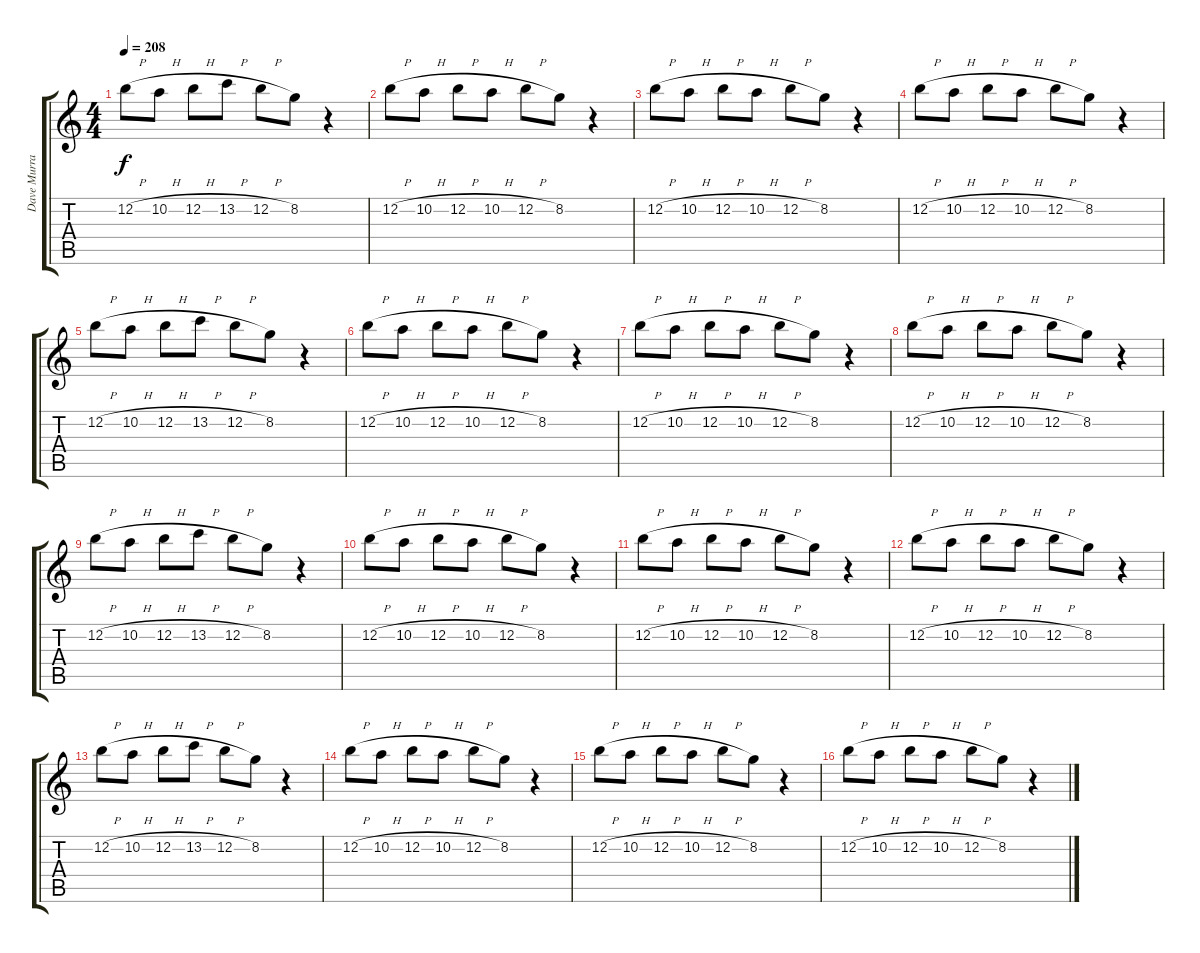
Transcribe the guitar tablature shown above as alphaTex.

\track ("Dave Murray" "Dave Murra") {instrument overdrivenguitar}
\staff {score tabs}
\tuning (E4 B3 G3 D3 A2 E2) {hide}
\ts (4 4)
\tempo 208
\clef g2
\ks c
12.2{h}.8{dy f} 10.2{h}.8 12.2{h}.8 13.2{h}.8 12.2{h}.8 8.2.8 r.4 |
12.2{h}.8 10.2{h}.8 12.2{h}.8 10.2{h}.8 12.2{h}.8 8.2.8 r.4 |
12.2{h}.8 10.2{h}.8 12.2{h}.8 10.2{h}.8 12.2{h}.8 8.2.8 r.4 |
12.2{h}.8 10.2{h}.8 12.2{h}.8 10.2{h}.8 12.2{h}.8 8.2.8 r.4 |
12.2{h}.8 10.2{h}.8 12.2{h}.8 13.2{h}.8 12.2{h}.8 8.2.8 r.4 |
12.2{h}.8 10.2{h}.8 12.2{h}.8 10.2{h}.8 12.2{h}.8 8.2.8 r.4 |
12.2{h}.8 10.2{h}.8 12.2{h}.8 10.2{h}.8 12.2{h}.8 8.2.8 r.4 |
12.2{h}.8 10.2{h}.8 12.2{h}.8 10.2{h}.8 12.2{h}.8 8.2.8 r.4 |
12.2{h}.8 10.2{h}.8 12.2{h}.8 13.2{h}.8 12.2{h}.8 8.2.8 r.4 |
12.2{h}.8 10.2{h}.8 12.2{h}.8 10.2{h}.8 12.2{h}.8 8.2.8 r.4 |
12.2{h}.8 10.2{h}.8 12.2{h}.8 10.2{h}.8 12.2{h}.8 8.2.8 r.4 |
12.2{h}.8 10.2{h}.8 12.2{h}.8 10.2{h}.8 12.2{h}.8 8.2.8 r.4 |
12.2{h}.8 10.2{h}.8 12.2{h}.8 13.2{h}.8 12.2{h}.8 8.2.8 r.4 |
12.2{h}.8 10.2{h}.8 12.2{h}.8 10.2{h}.8 12.2{h}.8 8.2.8 r.4 |
12.2{h}.8 10.2{h}.8 12.2{h}.8 10.2{h}.8 12.2{h}.8 8.2.8 r.4 |
12.2{h}.8 10.2{h}.8 12.2{h}.8 10.2{h}.8 12.2{h}.8 8.2.8 r.4
